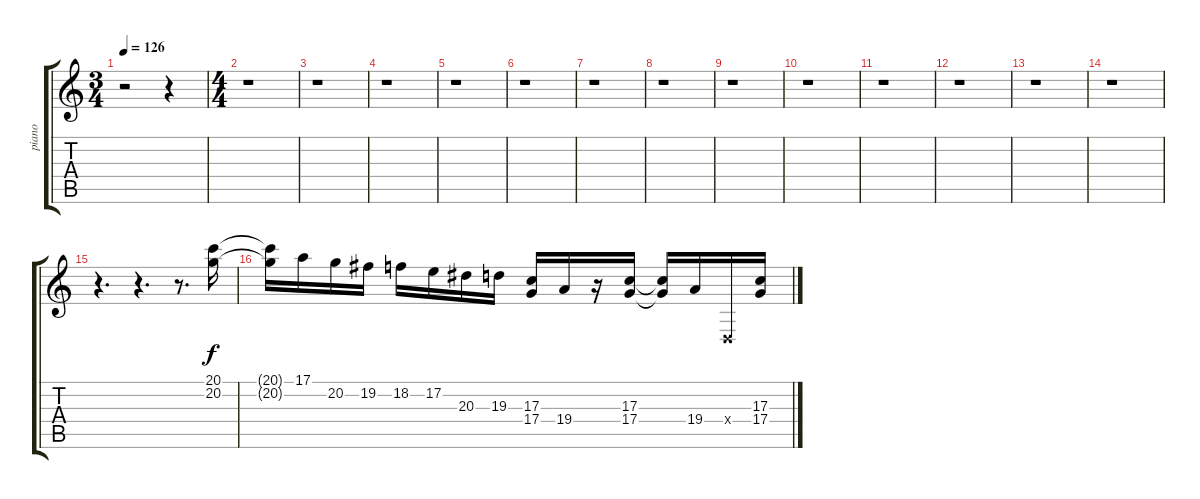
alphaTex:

\track ("piano" "piano") {instrument electricpiano1}
\staff {score tabs}
\tuning (E4 B3 G3 D3 A2 E2) {hide}
\ts (3 4)
\tempo 126
\clef g2
\ks c
r.2{dy f instrument electricpiano1} r.4 |
\ts (4 4)
r.1 |
r.1 |
r.1 |
r.1 |
r.1 |
r.1 |
r.1 |
r.1 |
r.1 |
r.1 |
r.1 |
r.1 |
r.1 |
r.4{d} r.4{d} r.8{d} (20.1 20.2).16{instrument electricpiano1} |
(20.1{t} 20.2{t}).16 17.1.16 20.2.16 19.2.16 18.2.16 17.2.16 20.3.16 19.3.16 (17.3 17.4).16 19.4.16 r.16 (17.3 17.4).16 (17.3{t} 17.4{t}).16 19.4.16 0.4{x}.16 (17.3 17.4).16
